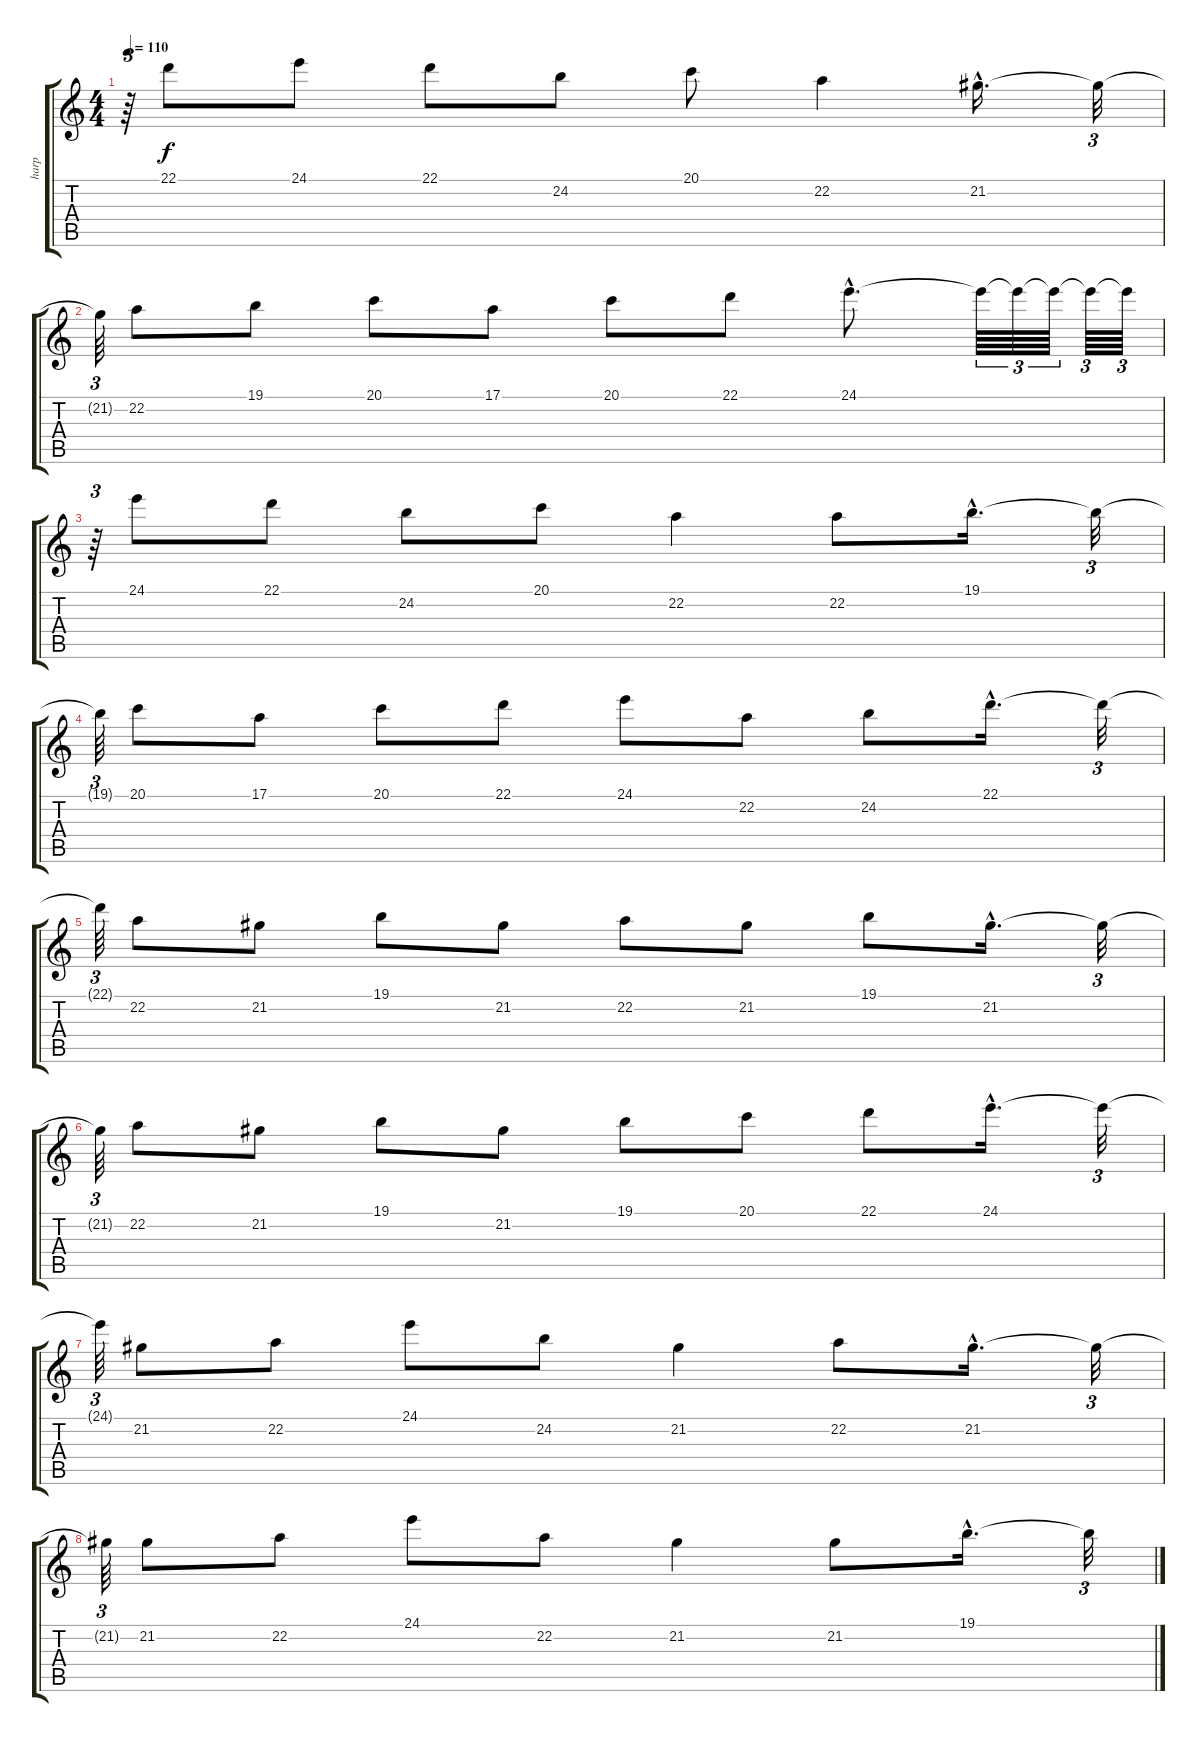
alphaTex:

\track ("harp" "harp") {instrument orchestralharp}
\staff {score tabs}
\tuning (E4 B3 G3 D3 A2 E2) {hide}
\ts (4 4)
\tempo 110
\clef g2
\ks c
r.64{tu (3 2) dy f} 22.1.8{instrument musicbox} 24.1.8 22.1.8 24.2.8 20.1.8 22.2.4 21.2{hac}.16{d} 21.2{t}.32{tu (3 2)} |
21.2{t}.64{tu (3 2)} 22.2.8 19.1.8 20.1.8 17.1.8 20.1.8 22.1.8 24.1{hac}.8{d} 24.1{t}.64{tu (3 2)} 24.1{t}.64{tu (3 2)} 24.1{t}.64{tu (3 2)} 24.1{t}.64{tu (3 2)} 24.1{t}.64{tu (3 2)} |
r.64{tu (3 2)} 24.1.8 22.1.8 24.2.8 20.1.8 22.2.4 22.2.8 19.1{hac}.16{d} 19.1{t}.32{tu (3 2)} |
19.1{t}.64{tu (3 2)} 20.1.8 17.1.8 20.1.8 22.1.8 24.1.8 22.2.8 24.2.8 22.1{hac}.16{d} 22.1{t}.32{tu (3 2)} |
22.1{t}.64{tu (3 2)} 22.2.8 21.2.8 19.1.8 21.2.8 22.2.8 21.2.8 19.1.8 21.2{hac}.16{d} 21.2{t}.32{tu (3 2)} |
21.2{t}.64{tu (3 2)} 22.2.8 21.2.8 19.1.8 21.2.8 19.1.8 20.1.8 22.1.8 24.1{hac}.16{d} 24.1{t}.32{tu (3 2)} |
24.1{t}.64{tu (3 2)} 21.2.8 22.2.8 24.1.8 24.2.8 21.2.4 22.2.8 21.2{hac}.16{d} 21.2{t}.32{tu (3 2)} |
21.2{t}.64{tu (3 2)} 21.2.8 22.2.8 24.1.8 22.2.8 21.2.4 21.2.8 19.1{hac}.16{d} 19.1{t}.32{tu (3 2)}
